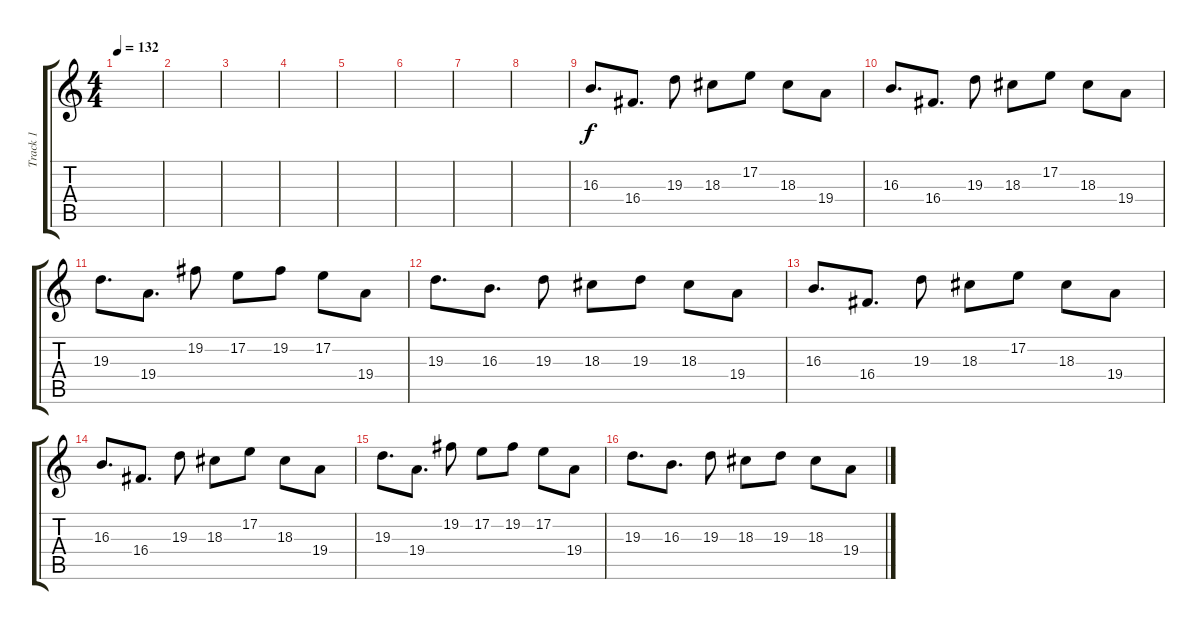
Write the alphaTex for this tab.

\track ("Track 1" "Track 1") {instrument lead8bassandlead}
\staff {score tabs}
\tuning (E4 B3 G3 D3 A2 E2) {hide}
\ts (4 4)
\tempo 132
\clef g2
\ks c
|
|
|
|
|
|
|
|
16.3.8{d} 16.4.8{d} 19.3.8 18.3.8 17.2.8 18.3.8 19.4.8 |
16.3.8{d} 16.4.8{d} 19.3.8 18.3.8 17.2.8 18.3.8 19.4.8 |
19.3.8{d} 19.4.8{d} 19.2.8 17.2.8 19.2.8 17.2.8 19.4.8 |
19.3.8{d} 16.3.8{d} 19.3.8 18.3.8 19.3.8 18.3.8 19.4.8 |
16.3.8{d} 16.4.8{d} 19.3.8 18.3.8 17.2.8 18.3.8 19.4.8 |
16.3.8{d} 16.4.8{d} 19.3.8 18.3.8 17.2.8 18.3.8 19.4.8 |
19.3.8{d} 19.4.8{d} 19.2.8 17.2.8 19.2.8 17.2.8 19.4.8 |
19.3.8{d} 16.3.8{d} 19.3.8 18.3.8 19.3.8 18.3.8 19.4.8
